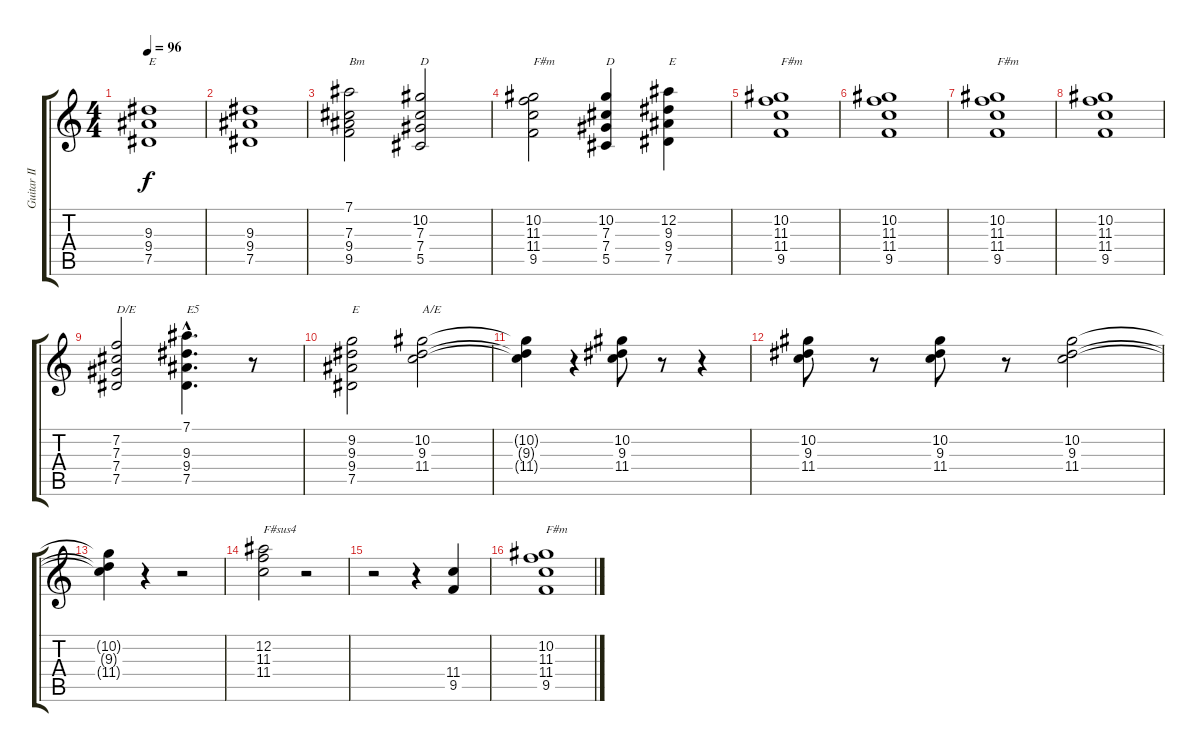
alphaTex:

\track ("Guitar II" "Guitar II") {instrument electricguitarclean}
\staff {score tabs}
\tuning (Eb4 Bb3 Gb3 Db3 Ab2 Eb2) {hide}
\ts (4 4)
\tempo 96
\clef g2
\ks c
(9.3 9.4 7.5).1{txt "E" dy f} |
(9.3 9.4 7.5).1 |
(7.1 7.3 9.4 9.5).2{txt "Bm"} (10.2 7.3 7.4 5.5).2{txt "D"} |
(10.2 11.3 11.4 9.5).2{txt "F#m"} (10.2 7.3 7.4 5.5).4{txt "D"} (12.2 9.3 9.4 7.5).4{txt "E"} |
(10.2 11.3 11.4 9.5).1{txt "F#m"} |
(10.2 11.3 11.4 9.5).1 |
(10.2 11.3 11.4 9.5).1{txt "F#m"} |
(10.2 11.3 11.4 9.5).1 |
(7.2 7.3 7.4 7.5).2{txt "D/E"} (7.1{hac} 9.3{hac} 9.4{hac} 7.5{hac}).4{d txt "E5"} r.8 |
(9.2 9.3 9.4 7.5).2{txt "E"} (10.2 9.3 11.4).2{txt "A/E"} |
(10.2{t} 9.3{t} 11.4{t}).4 r.4 (10.2 9.3 11.4).8 r.8 r.4 |
(10.2 9.3 11.4).8 r.8 (10.2 9.3 11.4).8 r.8 (10.2 9.3 11.4).2 |
(10.2{t} 9.3{t} 11.4{t}).4 r.4 r.2 |
(12.2 11.3 11.4).2{txt "F#sus4"} r.2 |
r.2 r.4 (11.4 9.5).4 |
(10.2 11.3 11.4 9.5).1{txt "F#m"}
